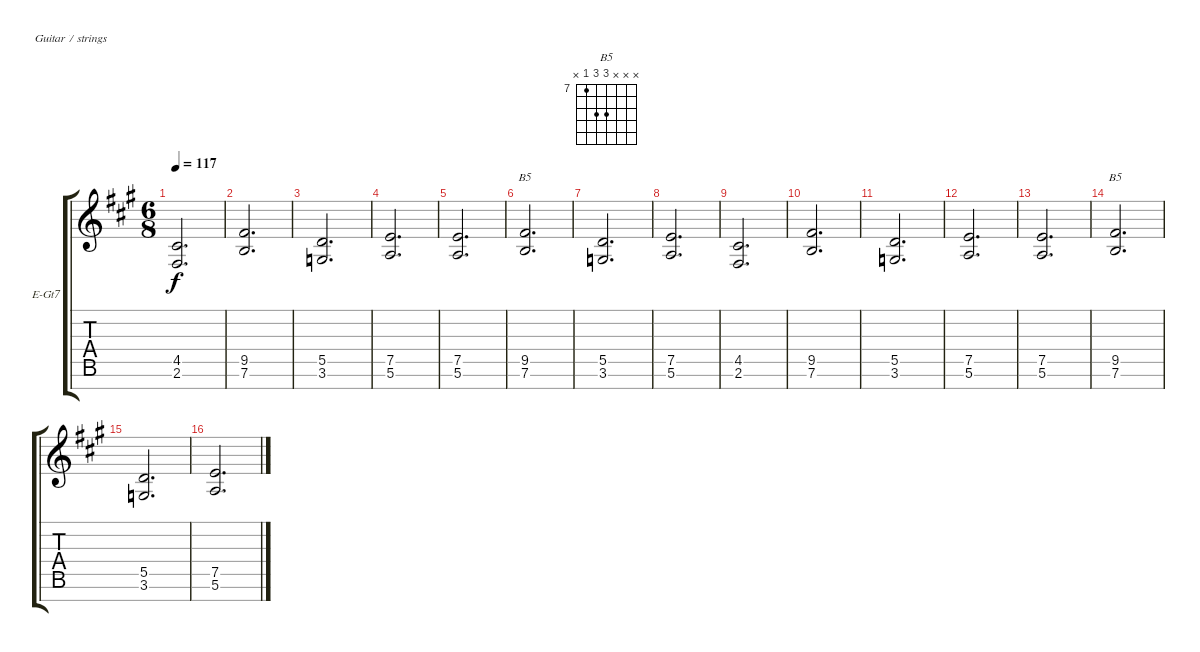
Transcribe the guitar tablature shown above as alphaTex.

\bracketExtendMode groupsimilarinstruments
\firstSystemTrackNameOrientation horizontal
\otherSystemsTrackNameOrientation horizontal
\track ("Lead / Rhythm Guitar 2" "E-Gt7") {instrument distortionguitar}
\staff {score tabs}
\tuning (E4 B3 G3 D3 A2 E2 B1)
\chord ("B5" x x x 9 9 7 x) {firstfret 7}
\ts (6 8)
\tempo 117
\clef g2
\ks a
(4.5 2.6).2{d dy f} |
(9.5 7.6).2{d} |
(5.5 3.6).2{d} |
(7.5 5.6).2{d} |
(7.5 5.6).2{d} |
(9.5 7.6).2{d ch "B5"} |
(5.5 3.6).2{d} |
(7.5 5.6).2{d} |
(4.5 2.6).2{d} |
(9.5 7.6).2{d} |
(5.5 3.6).2{d} |
(7.5 5.6).2{d} |
(7.5 5.6).2{d} |
(9.5 7.6).2{d ch "B5"} |
(5.5 3.6).2{d} |
(7.5 5.6).2{d}
